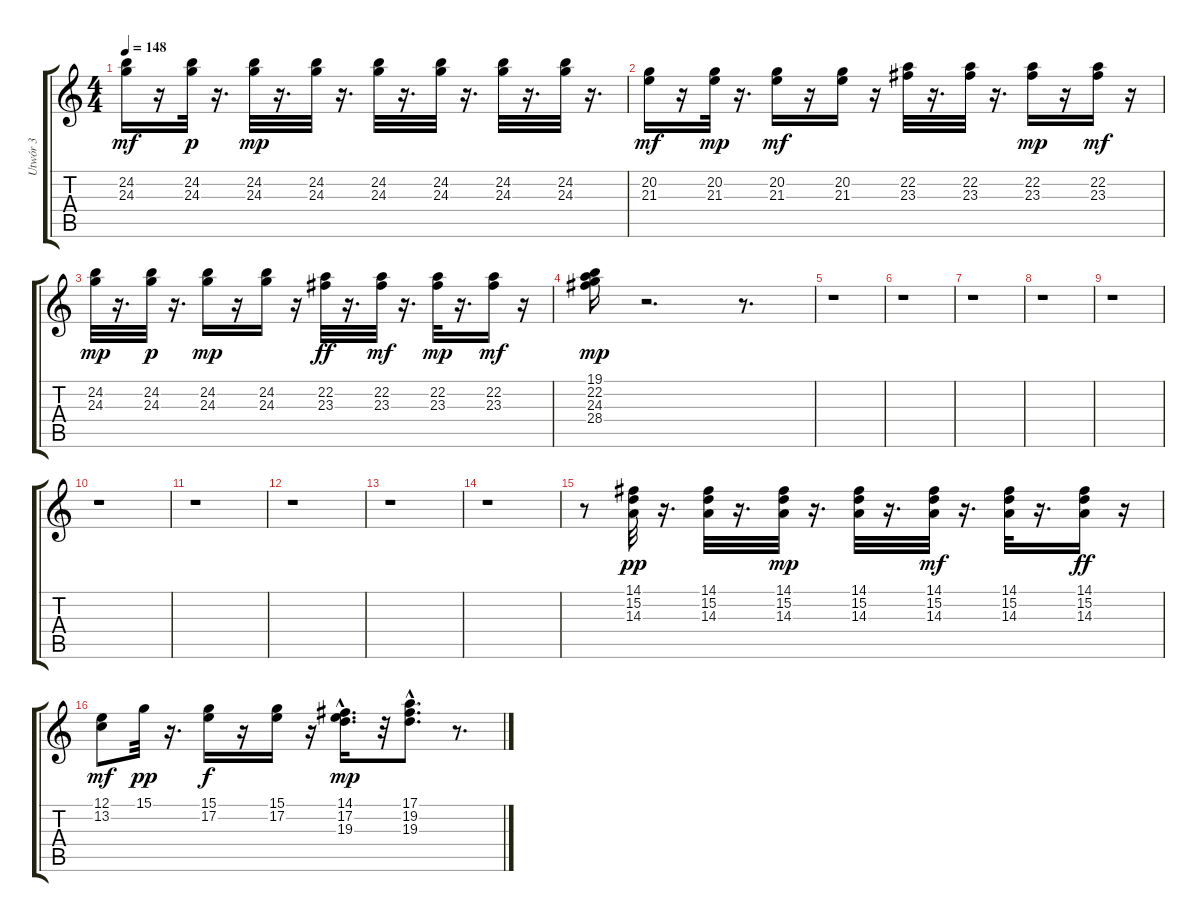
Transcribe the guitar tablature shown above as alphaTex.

\track ("Utwór 3" "Utwór 3") {instrument rockorgan}
\staff {score tabs}
\tuning (E4 B3 G3 D3 A2 E2) {hide}
\ts (4 4)
\tempo 148
\clef g2
\ks c
(24.2 24.3).16{dy mf} r.16 (24.2 24.3).32{dy p} r.16{d} (24.2 24.3).32{dy mp} r.16{d} (24.2 24.3).32 r.16{d} (24.2 24.3).32 r.16{d} (24.2 24.3).32 r.16{d} (24.2 24.3).32 r.16{d} (24.2 24.3).32 r.16{d} |
(20.2 21.3).16{dy mf} r.16 (20.2 21.3).32{dy mp} r.16{d} (20.2 21.3).16{dy mf} r.16 (20.2 21.3).16 r.16 (22.2 23.3).32 r.16{d} (22.2 23.3).32 r.16{d} (22.2 23.3).16{dy mp} r.16 (22.2 23.3).16{dy mf} r.16 |
(24.2 24.3).32{dy mp} r.16{d} (24.2 24.3).32{dy p} r.16{d} (24.2 24.3).16{dy mp} r.16 (24.2 24.3).16 r.16 (22.2 23.3).32{dy ff} r.16{d} (22.2 23.3).32{dy mf} r.16{d} (22.2 23.3).32{dy mp} r.16{d} (22.2 23.3).16{dy mf} r.16 |
(19.1 22.2 24.3 28.4).16{dy mp} r.2{d} r.8{d} |
r.1 |
r.1 |
r.1 |
r.1 |
r.1 |
r.1 |
r.1 |
r.1 |
r.1 |
r.1 |
r.8 (14.1 15.2 14.3).32{dy pp} r.16{d} (14.1 15.2 14.3).32 r.16{d} (14.1 15.2 14.3).32{dy mp} r.16{d} (14.1 15.2 14.3).32 r.16{d} (14.1 15.2 14.3).32{dy mf} r.16{d} (14.1 15.2 14.3).32 r.16{d} (14.1 15.2 14.3).16{dy ff} r.16 |
(12.1 13.2).8{dy mf} 15.1.32{dy pp} r.16{d} (15.1 17.2).16{dy f} r.16 (15.1 17.2).16 r.16 (14.1{hac} 17.2 19.3{hac}).16{d dy mp} r.32 (17.1{hac} 19.2{hac} 19.3).8{d} r.8{d}
